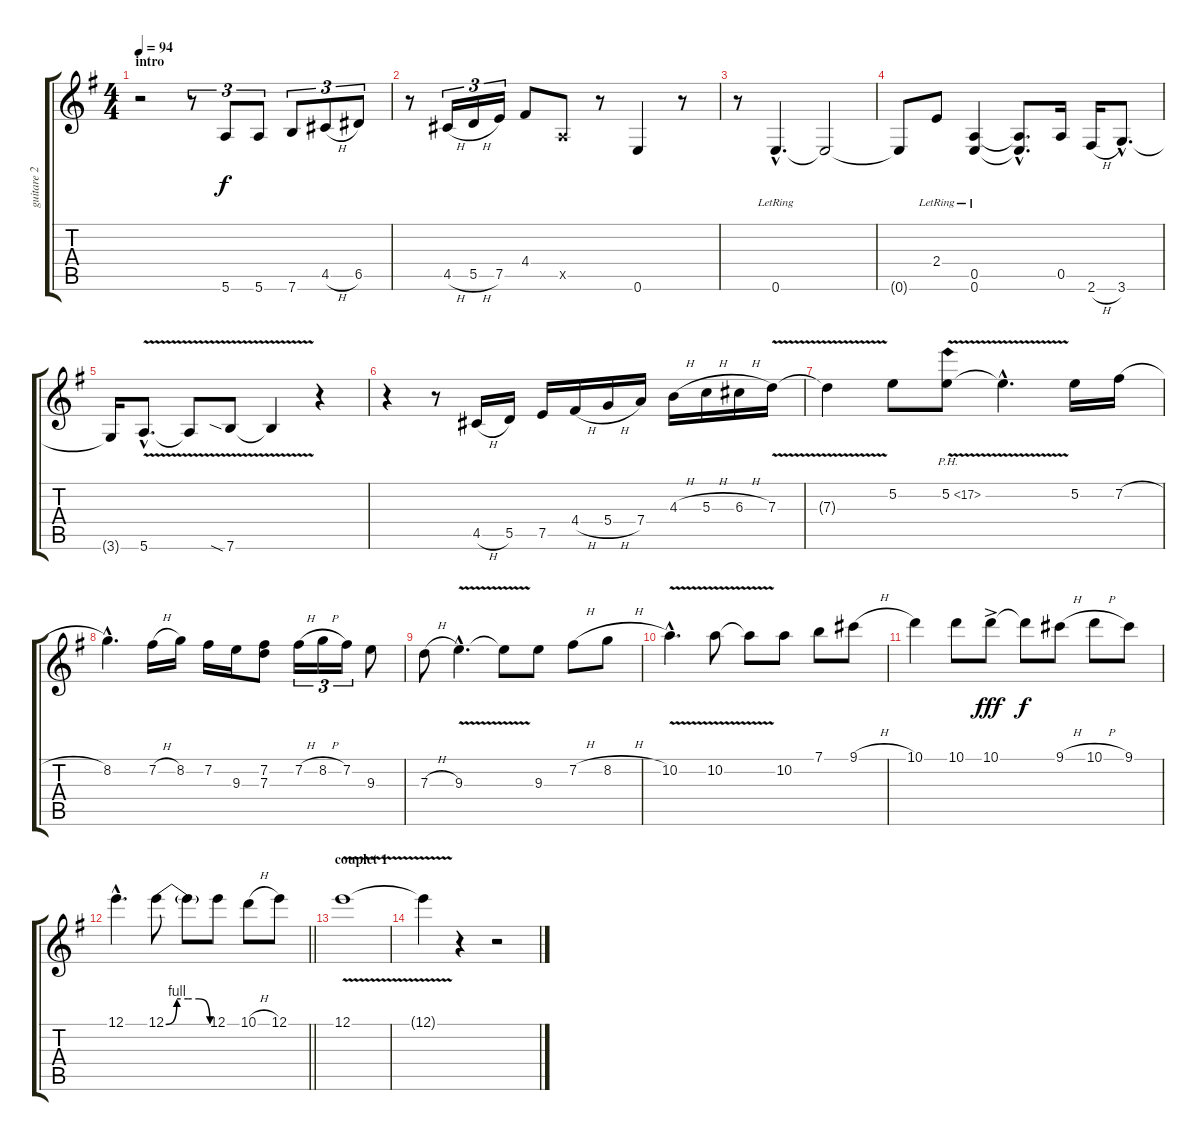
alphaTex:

\track ("guitare 2" "guitare 2") {instrument distortionguitar}
\staff {score tabs}
\tuning (E4 B3 G3 D3 A2 E2) {hide}
\ts (4 4)
\section ("" "intro")
\tempo 94
\clef g2
\ks eminor
r.2{dy f instrument distortionguitar} r.8{tu (3 2)} 5.6.8{tu (3 2)} 5.6.8{tu (3 2)} 7.6.8{tu (3 2)} 4.5{h}.8{tu (3 2)} 6.5.8{tu (3 2)} |
r.8 4.5{h}.16{tu (3 2)} 5.5{h}.16{tu (3 2)} 7.5.16{tu (3 2)} 4.4.8 0.5{x}.8 r.8 0.6.4 r.8 |
r.8 0.6{hac lr}.4{d} 0.6{t}.2 |
0.6{t}.8 2.4{lr}.8 (0.5{lr} 0.6{lr}).4 (0.5{hac t} 0.6{hac t}).8{d} 0.5.16 2.6{h}.16 3.6{hac}.8{d} |
3.6{t}.16 5.6{v hac}.8{d} 5.6{t}.8 7.6{v sia}.8 7.6{t}.4 r.4 |
r.4 r.8 4.5{h}.16 5.5.16 7.5.16 4.4{h}.16 5.4{h}.16 7.4.16 4.3{h}.16 5.3{h}.16 6.3{h}.16 7.3{v}.16 |
7.3{t}.4 5.2.8 5.2{ph 12 v}.8 5.2{hac t}.4{d} 5.2.16 7.2{h}.16 |
8.2{hac}.4{d} 7.2{h}.16 8.2.16 7.2.16 9.3.16 (7.2 7.3).8 7.2{h}.16{tu (3 2)} 8.2{h}.16{tu (3 2)} 7.2.16{tu (3 2)} 9.3.8 |
7.3{h}.8 9.3{v hac}.4{d} 9.3{t}.8 9.3.8 7.2{h}.8 8.2{h}.8 |
10.2{v hac}.4{d} 10.2{v}.8 10.2{t}.8 10.2.8 7.1.8 9.1{h}.8 |
10.1.4 10.1.8 10.1{ac}.8{dy fff} 10.1{t}.8{dy f} 9.1{h}.8 10.1{h}.8 9.1.8 |
\barLineRight lightlight
12.1{hac}.4{d} 12.1{be (custom 0 0 15 4 30 4 45 4 60 0)}.8 12.1{t}.8 12.1.8 10.1{h}.8 12.1.8 |
\section ("" "couplet 1")
12.1{v}.1 |
12.1{t}.4 r.4 r.2
